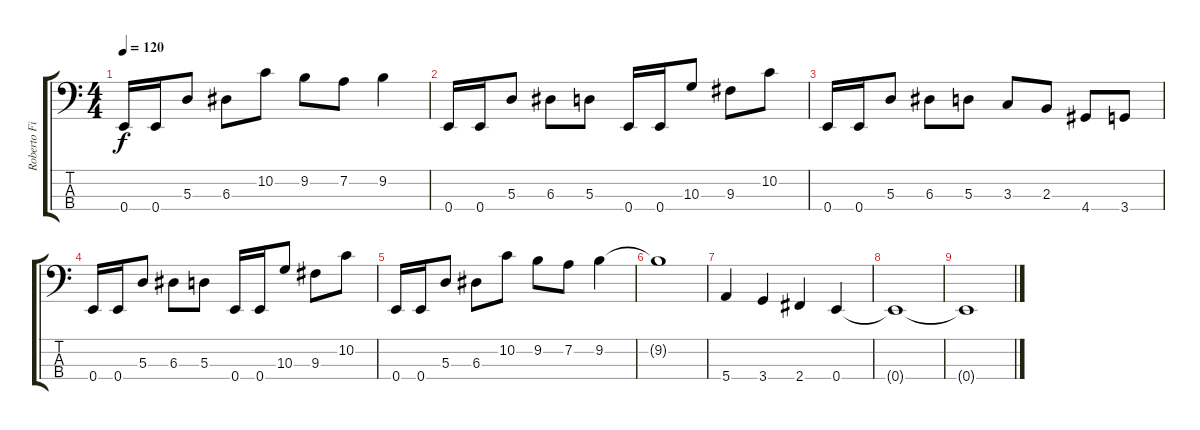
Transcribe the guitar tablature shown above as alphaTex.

\track ("Roberto Fioretti" "Roberto Fi") {instrument electricbasspick}
\staff {score tabs}
\tuning (G2 D2 A1 E1) {hide}
\ts (4 4)
\tempo 120
\clef f4
\ks c
0.4.16{dy f} 0.4.16 5.3.8 6.3.8 10.2.8 9.2.8 7.2.8 9.2.4 |
0.4.16 0.4.16 5.3.8 6.3.8 5.3.8 0.4.16 0.4.16 10.3.8 9.3.8 10.2.8 |
0.4.16 0.4.16 5.3.8 6.3.8 5.3.8 3.3.8 2.3.8 4.4.8 3.4.8 |
0.4.16 0.4.16 5.3.8 6.3.8 5.3.8 0.4.16 0.4.16 10.3.8 9.3.8 10.2.8 |
0.4.16 0.4.16 5.3.8 6.3.8 10.2.8 9.2.8 7.2.8 9.2.4 |
9.2{t}.1 |
5.4.4 3.4.4 2.4.4 0.4.4 |
0.4{t}.1 |
0.4{t}.1
